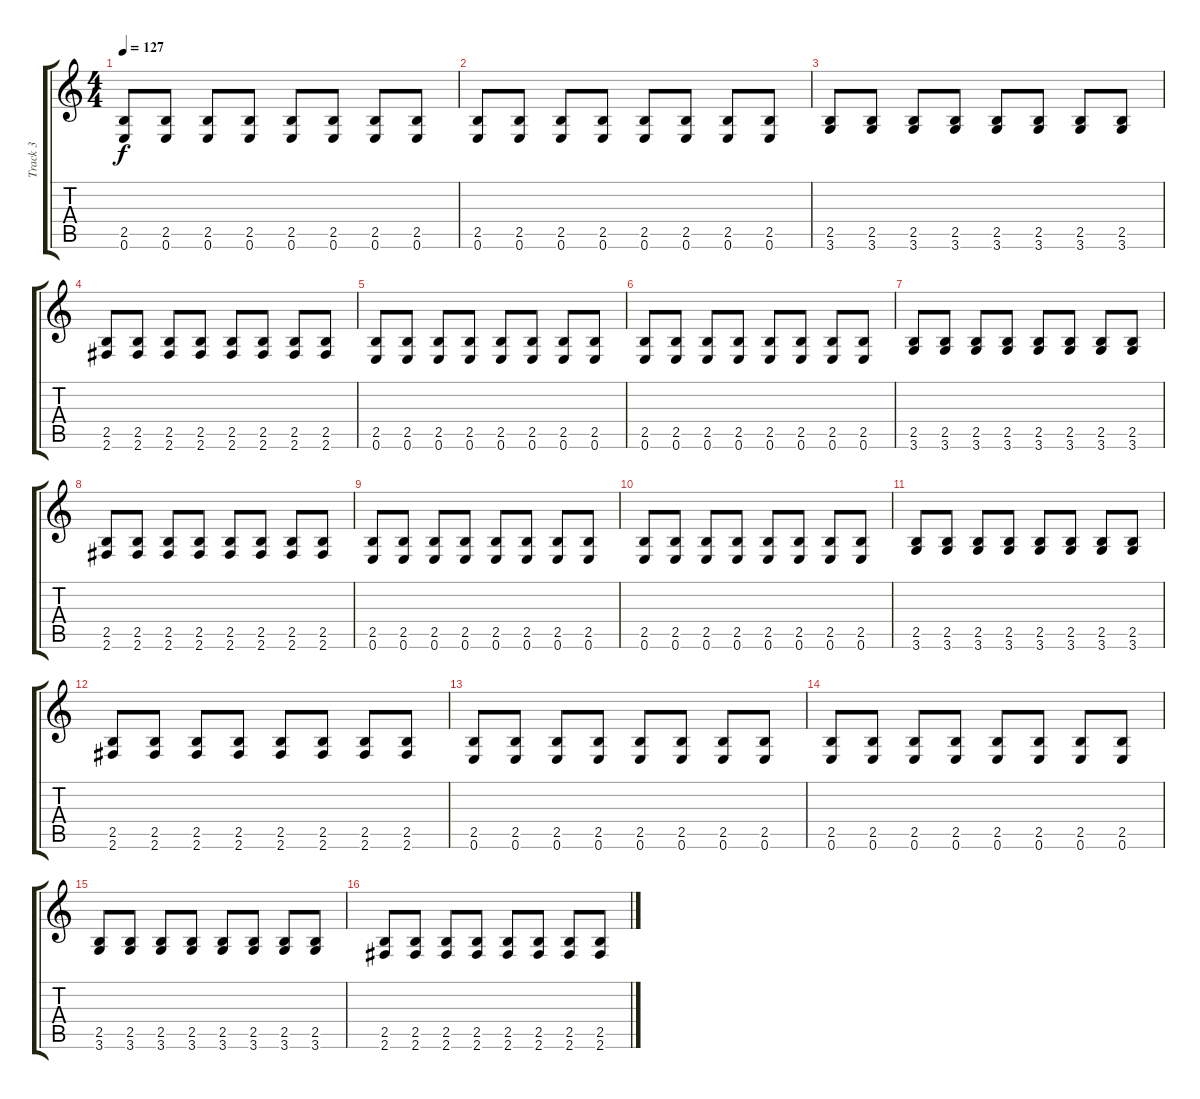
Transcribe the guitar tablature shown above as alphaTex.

\track ("Track 3" "Track 3") {instrument electricguitarclean}
\staff {score tabs}
\tuning (E4 B3 G3 D3 A2 E2) {hide}
\ts (4 4)
\tempo 127
\clef g2
\ks c
(2.5 0.6).8{dy f} (2.5 0.6).8 (2.5 0.6).8 (2.5 0.6).8 (2.5 0.6).8 (2.5 0.6).8 (2.5 0.6).8 (2.5 0.6).8 |
(2.5 0.6).8 (2.5 0.6).8 (2.5 0.6).8 (2.5 0.6).8 (2.5 0.6).8 (2.5 0.6).8 (2.5 0.6).8 (2.5 0.6).8 |
(2.5 3.6).8 (2.5 3.6).8 (2.5 3.6).8 (2.5 3.6).8 (2.5 3.6).8 (2.5 3.6).8 (2.5 3.6).8 (2.5 3.6).8 |
(2.5 2.6).8 (2.5 2.6).8 (2.5 2.6).8 (2.5 2.6).8 (2.5 2.6).8 (2.5 2.6).8 (2.5 2.6).8 (2.5 2.6).8 |
(2.5 0.6).8 (2.5 0.6).8 (2.5 0.6).8 (2.5 0.6).8 (2.5 0.6).8 (2.5 0.6).8 (2.5 0.6).8 (2.5 0.6).8 |
(2.5 0.6).8 (2.5 0.6).8 (2.5 0.6).8 (2.5 0.6).8 (2.5 0.6).8 (2.5 0.6).8 (2.5 0.6).8 (2.5 0.6).8 |
(2.5 3.6).8 (2.5 3.6).8 (2.5 3.6).8 (2.5 3.6).8 (2.5 3.6).8 (2.5 3.6).8 (2.5 3.6).8 (2.5 3.6).8 |
(2.5 2.6).8 (2.5 2.6).8 (2.5 2.6).8 (2.5 2.6).8 (2.5 2.6).8 (2.5 2.6).8 (2.5 2.6).8 (2.5 2.6).8 |
(2.5 0.6).8 (2.5 0.6).8 (2.5 0.6).8 (2.5 0.6).8 (2.5 0.6).8 (2.5 0.6).8 (2.5 0.6).8 (2.5 0.6).8 |
(2.5 0.6).8 (2.5 0.6).8 (2.5 0.6).8 (2.5 0.6).8 (2.5 0.6).8 (2.5 0.6).8 (2.5 0.6).8 (2.5 0.6).8 |
(2.5 3.6).8 (2.5 3.6).8 (2.5 3.6).8 (2.5 3.6).8 (2.5 3.6).8 (2.5 3.6).8 (2.5 3.6).8 (2.5 3.6).8 |
(2.5 2.6).8 (2.5 2.6).8 (2.5 2.6).8 (2.5 2.6).8 (2.5 2.6).8 (2.5 2.6).8 (2.5 2.6).8 (2.5 2.6).8 |
(2.5 0.6).8 (2.5 0.6).8 (2.5 0.6).8 (2.5 0.6).8 (2.5 0.6).8 (2.5 0.6).8 (2.5 0.6).8 (2.5 0.6).8 |
(2.5 0.6).8 (2.5 0.6).8 (2.5 0.6).8 (2.5 0.6).8 (2.5 0.6).8 (2.5 0.6).8 (2.5 0.6).8 (2.5 0.6).8 |
(2.5 3.6).8 (2.5 3.6).8 (2.5 3.6).8 (2.5 3.6).8 (2.5 3.6).8 (2.5 3.6).8 (2.5 3.6).8 (2.5 3.6).8 |
(2.5 2.6).8 (2.5 2.6).8 (2.5 2.6).8 (2.5 2.6).8 (2.5 2.6).8 (2.5 2.6).8 (2.5 2.6).8 (2.5 2.6).8
